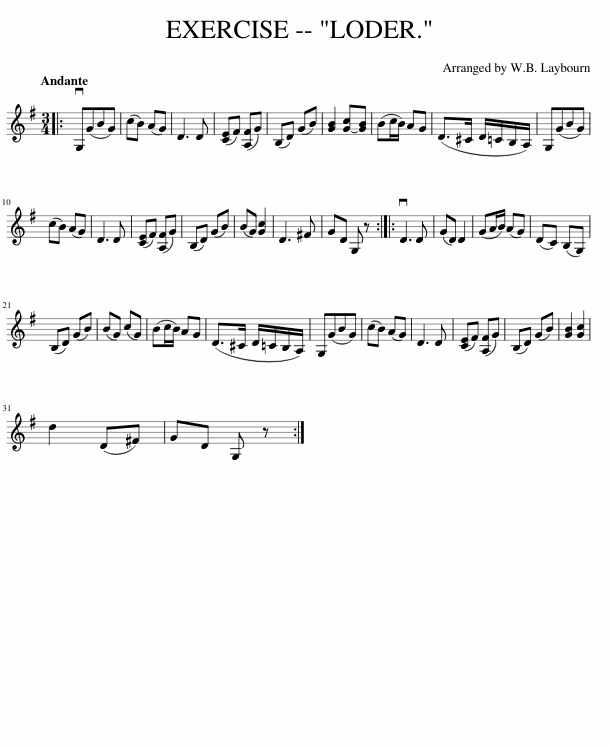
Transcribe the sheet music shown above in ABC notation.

X:1
L:1/8
Q:1/4=88
M:3/4
I:linebreak $
K:G
V:1 treble
V:1
|: vG,(GBG) | (cB) (AG) | D3 D | ([CE]F) ([A,F]G) | (B,D) (GB) | %5
 [GB]2 [G-c][GB] | (Bc/B/) AG | (D>^C D/=C/B,/A,/) | G,(GBG) |$ (cB) (AG) | %10
 D3 D | ([CE]F) ([A,F]G) | (B,D) (GB) | (BG) [Gc]2 | D3 ^F | %15
 GD G, z :: vD3 D | (GD) D2 | (GA/B/) (AG) | (DC) (B,G,) |$ %20
 (B,D) (GB) | (BG) (cG) | (Bc/B/) AG | (D>^C D/=C/B,/A,/) | G,(GBG) | %25
 (cB) (AG) | D3 D | ([CE]F) ([A,F]G) | (B,D) (GB) | [GB]2 [Gc]2 |$ %30
 d2 (D^F) | GD G, z :| %32
